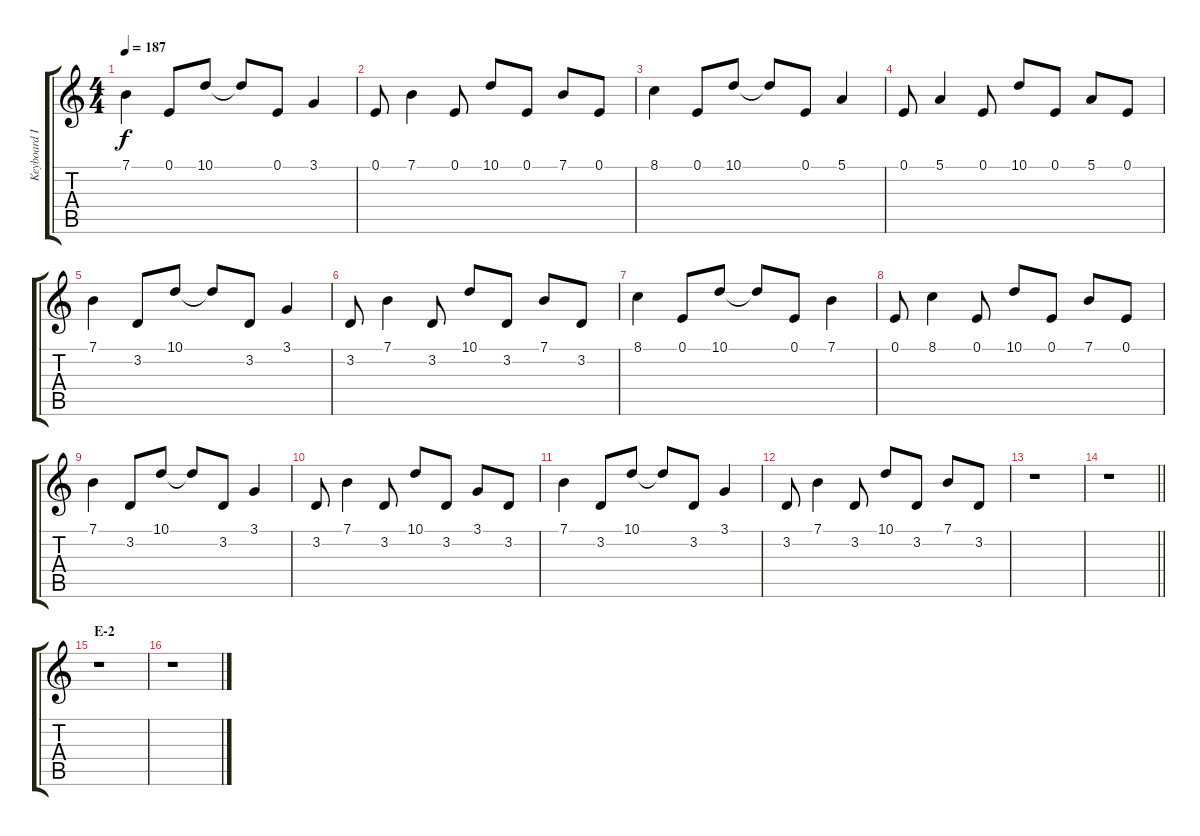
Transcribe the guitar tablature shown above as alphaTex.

\track ("Keyboard II" "Keyboard I") {instrument acousticgrandpiano}
\staff {score tabs}
\tuning (E4 B3 G3 D3 A2 E2) {hide}
\ts (4 4)
\tempo 187
\clef g2
\ks c
7.1.4{dy f} 0.1.8 10.1.8 10.1{t}.8 0.1.8 3.1.4 |
0.1.8 7.1.4 0.1.8 10.1.8 0.1.8 7.1.8 0.1.8 |
8.1.4 0.1.8 10.1.8 10.1{t}.8 0.1.8 5.1.4 |
0.1.8 5.1.4 0.1.8 10.1.8 0.1.8 5.1.8 0.1.8 |
7.1.4 3.2.8 10.1.8 10.1{t}.8 3.2.8 3.1.4 |
3.2.8 7.1.4 3.2.8 10.1.8 3.2.8 7.1.8 3.2.8 |
8.1.4 0.1.8 10.1.8 10.1{t}.8 0.1.8 7.1.4 |
0.1.8 8.1.4 0.1.8 10.1.8 0.1.8 7.1.8 0.1.8 |
7.1.4 3.2.8 10.1.8 10.1{t}.8 3.2.8 3.1.4 |
3.2.8 7.1.4 3.2.8 10.1.8 3.2.8 3.1.8 3.2.8 |
7.1.4 3.2.8 10.1.8 10.1{t}.8 3.2.8 3.1.4 |
3.2.8 7.1.4 3.2.8 10.1.8 3.2.8 7.1.8 3.2.8 |
r.1 |
\barLineRight lightlight
r.1 |
\section ("" "E-2")
r.1 |
r.1
